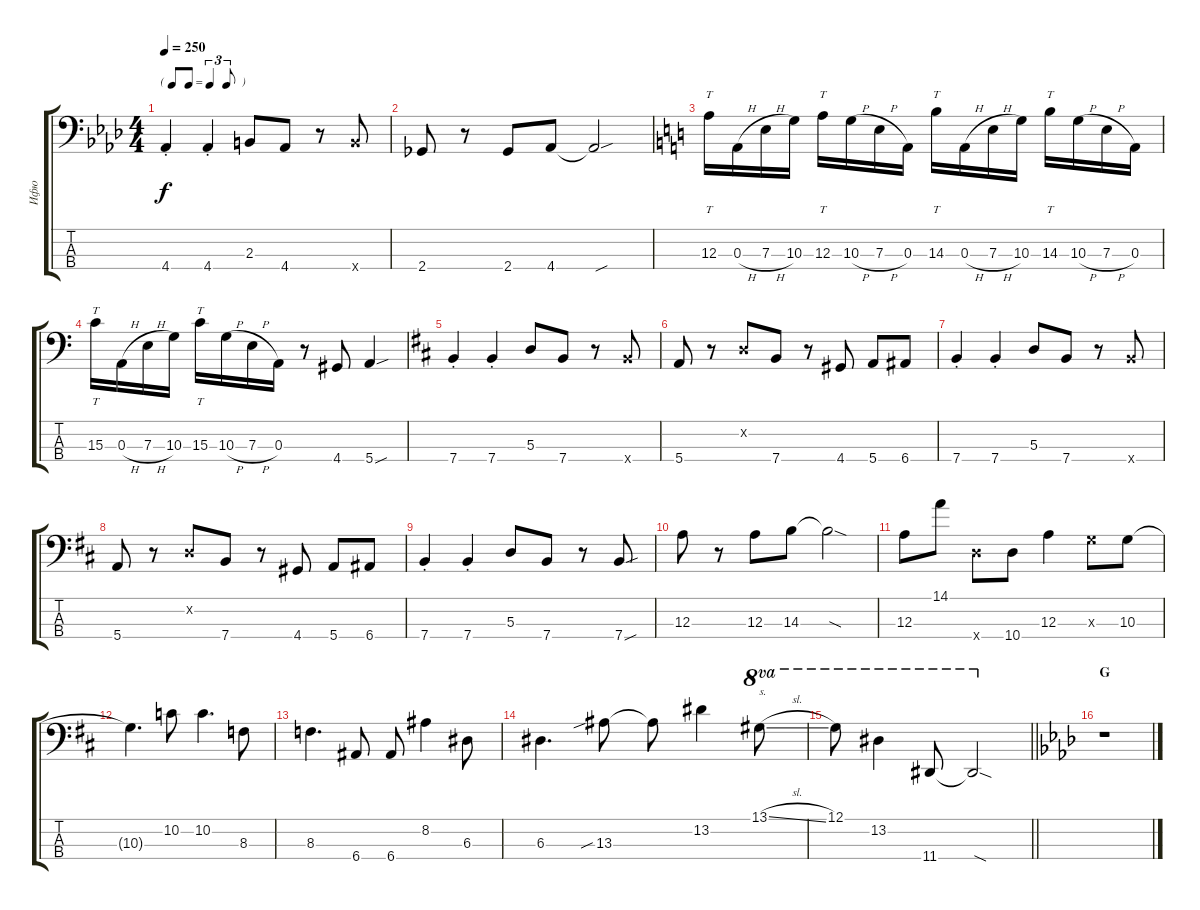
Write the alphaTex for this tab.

\track ("Ифю" "Ифю") {instrument electricbassfinger}
\staff {score tabs}
\tuning (G2 D2 A1 E1) {hide}
\ts (4 4)
\tf triplet8th
\tempo 250
\clef f4
\ks ab
4.4{st}.4{dy f} 4.4{st}.4 2.3.8 4.4.8 r.8 7.4{x}.8 |
2.4.8 r.8 2.4.8 4.4.8 4.4{sou t}.2 |
\ks c
12.3.16{tt} 0.3{h}.16 7.3{h}.16 10.3.16 12.3.16{tt} 10.3{h}.16 7.3{h}.16 0.3.16 14.3.16{tt} 0.3{h}.16 7.3{h}.16 10.3.16 14.3.16{tt} 10.3{h}.16 7.3{h}.16 0.3.16 |
15.3.16{tt} 0.3{h}.16 7.3{h}.16 10.3.16 15.3.16{tt} 10.3{h}.16 7.3{h}.16 0.3.16 r.8 4.4.8 5.4{sou}.4 |
\ks d
7.4{st}.4 7.4{st}.4 5.3.8 7.4.8 r.8 7.4{x}.8 |
5.4.8 r.8 0.2{x}.8 7.4.8 r.8 4.4.8 5.4.8 6.4.8 |
7.4{st}.4 7.4{st}.4 5.3.8 7.4.8 r.8 7.4{x}.8 |
5.4.8 r.8 0.2{x}.8 7.4.8 r.8 4.4.8 5.4.8 6.4.8 |
7.4{st}.4 7.4{st}.4 5.3.8 7.4.8 r.8 7.4{sou}.8 |
12.3.8 r.8 12.3.8 14.3.8 14.3{sod t}.2 |
12.3.8 14.1.8 10.4{x}.8 10.4.8 12.3.4 10.3{x}.8 10.3.8 |
10.3{t}.4{d} 10.2.8 10.2.4{d} 8.3.8 |
8.3.4{d} 6.4.8 6.4.8 8.2.4 6.3.8 |
6.3.4{d} 13.3{sib}.8 13.3{t}.8 13.2.4 13.1{sl}.8{ot 8va txt "s."} |
\barLineRight lightlight
12.1.8{ot 8va} 13.2.4{ot 8va} 11.4.8{ot 8va} 11.4{sod t}.2{ot 8va} |
\section ("" "G")
\ks ab
r.1
